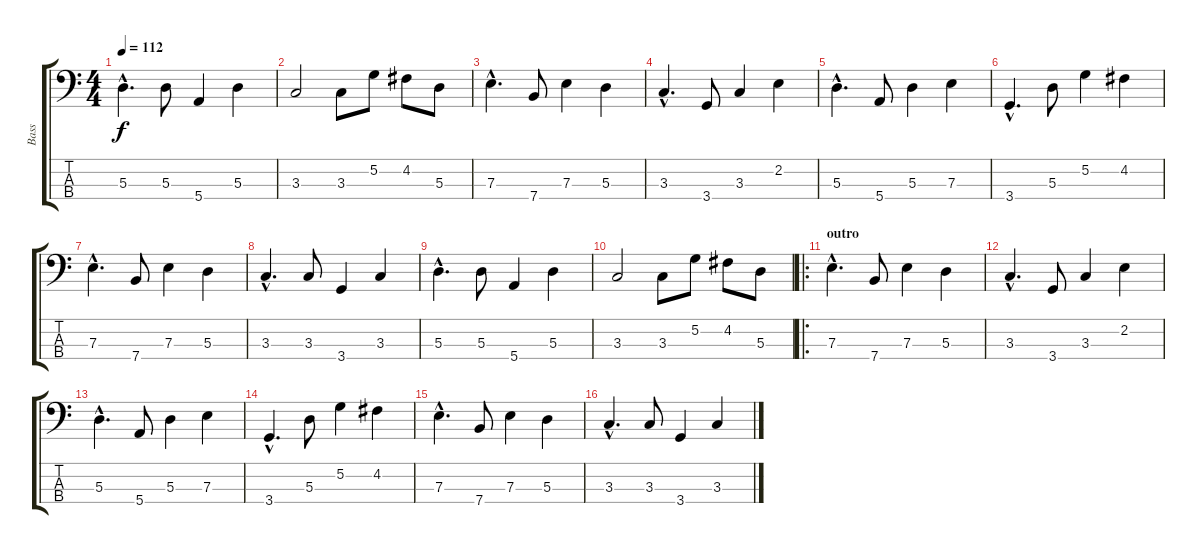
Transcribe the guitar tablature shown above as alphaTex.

\track ("Bass" "Bass") {instrument electricbasspick}
\staff {score tabs}
\tuning (G2 D2 A1 E1) {hide}
\ts (4 4)
\tempo 112
\clef f4
\ks c
5.3{hac}.4{d dy f} 5.3.8 5.4.4 5.3.4 |
3.3.2 3.3.8 5.2.8 4.2.8 5.3.8 |
7.3{hac}.4{d} 7.4.8 7.3.4 5.3.4 |
3.3{hac}.4{d} 3.4.8 3.3.4 2.2.4 |
5.3{hac}.4{d} 5.4.8 5.3.4 7.3.4 |
3.4{hac}.4{d} 5.3.8 5.2.4 4.2.4 |
7.3{hac}.4{d} 7.4.8 7.3.4 5.3.4 |
3.3{hac}.4{d} 3.3.8 3.4.4 3.3.4 |
5.3{hac}.4{d} 5.3.8 5.4.4 5.3.4 |
3.3.2 3.3.8 5.2.8 4.2.8 5.3.8 |
\ro
\section ("" "outro")
7.3{hac}.4{d} 7.4.8 7.3.4 5.3.4 |
3.3{hac}.4{d} 3.4.8 3.3.4 2.2.4 |
5.3{hac}.4{d} 5.4.8 5.3.4 7.3.4 |
3.4{hac}.4{d} 5.3.8 5.2.4 4.2.4 |
7.3{hac}.4{d} 7.4.8 7.3.4 5.3.4 |
3.3{hac}.4{d} 3.3.8 3.4.4 3.3.4
